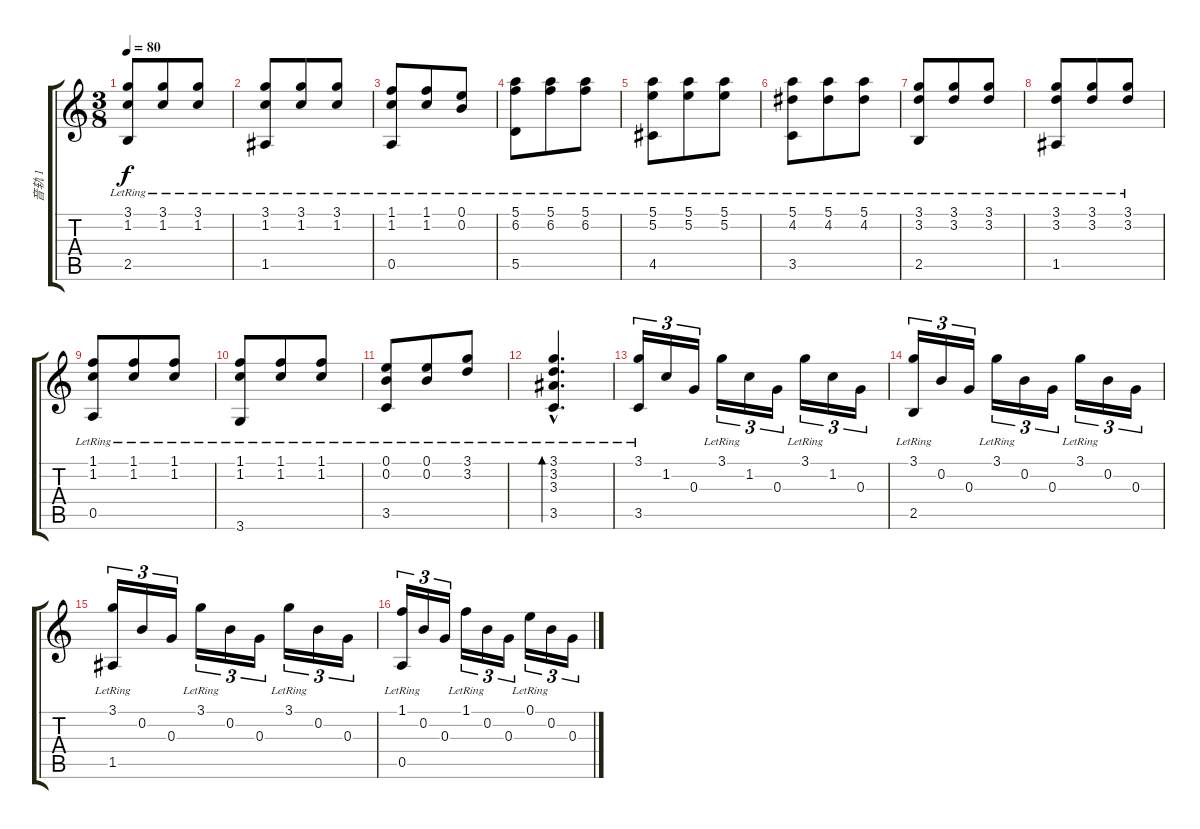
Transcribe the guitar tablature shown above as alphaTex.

\track ("音轨 1" "音轨 1") {instrument acousticguitarnylon}
\staff {score tabs}
\tuning (E4 B3 G3 D3 A2 E2) {hide}
\ts (3 8)
\tempo 80
\clef g2
\ks c
(3.1{lr} 1.2 2.5{lr}).8{dy f} (3.1{lr} 1.2).8 (3.1{lr} 1.2).8 |
(3.1{lr} 1.2 1.5{lr}).8 (3.1{lr} 1.2).8 (3.1{lr} 1.2).8 |
(1.1{lr} 1.2 0.5{lr}).8 (1.1{lr} 1.2).8 (0.1{lr} 0.2).8 |
(5.1{lr} 6.2 5.5{lr}).8 (5.1{lr} 6.2).8 (5.1{lr} 6.2).8 |
(5.1{lr} 5.2 4.5{lr}).8 (5.1{lr} 5.2).8 (5.1{lr} 5.2).8 |
(5.1{lr} 4.2 3.5{lr}).8 (5.1{lr} 4.2).8 (5.1{lr} 4.2).8 |
(3.1{lr} 3.2 2.5{lr}).8 (3.1{lr} 3.2).8 (3.1{lr} 3.2).8 |
(3.1{lr} 3.2 1.5{lr}).8 (3.1{lr} 3.2).8 (3.1{lr} 3.2).8 |
(1.1{lr} 1.2 0.5{lr}).8 (1.1{lr} 1.2).8 (1.1{lr} 1.2).8 |
(1.1{lr} 1.2 3.6{lr}).8 (1.1{lr} 1.2).8 (1.1{lr} 1.2).8 |
(0.1{lr} 0.2 3.5{lr}).8 (0.1{lr} 0.2).8 (3.1{lr} 3.2).8 |
(3.1{hac lr} 3.2{hac} 3.3{hac} 3.5{hac lr}).4{d bd 480} |
(3.1{lr} 3.5{lr}).16{tu (3 2)} 1.2.16{tu (3 2)} 0.3.16{tu (3 2)} 3.1{lr}.16{tu (3 2)} 1.2.16{tu (3 2)} 0.3.16{tu (3 2)} 3.1{lr}.16{tu (3 2)} 1.2.16{tu (3 2)} 0.3.16{tu (3 2)} |
(3.1{lr} 2.5{lr}).16{tu (3 2)} 0.2.16{tu (3 2)} 0.3.16{tu (3 2)} 3.1{lr}.16{tu (3 2)} 0.2.16{tu (3 2)} 0.3.16{tu (3 2)} 3.1{lr}.16{tu (3 2)} 0.2.16{tu (3 2)} 0.3.16{tu (3 2)} |
(3.1{lr} 1.5{lr}).16{tu (3 2)} 0.2.16{tu (3 2)} 0.3.16{tu (3 2)} 3.1{lr}.16{tu (3 2)} 0.2.16{tu (3 2)} 0.3.16{tu (3 2)} 3.1{lr}.16{tu (3 2)} 0.2.16{tu (3 2)} 0.3.16{tu (3 2)} |
(1.1{lr} 0.5{lr}).16{tu (3 2)} 0.2.16{tu (3 2)} 0.3.16{tu (3 2)} 1.1{lr}.16{tu (3 2)} 0.2.16{tu (3 2)} 0.3.16{tu (3 2)} 0.1{lr}.16{tu (3 2)} 0.2.16{tu (3 2)} 0.3.16{tu (3 2)}
